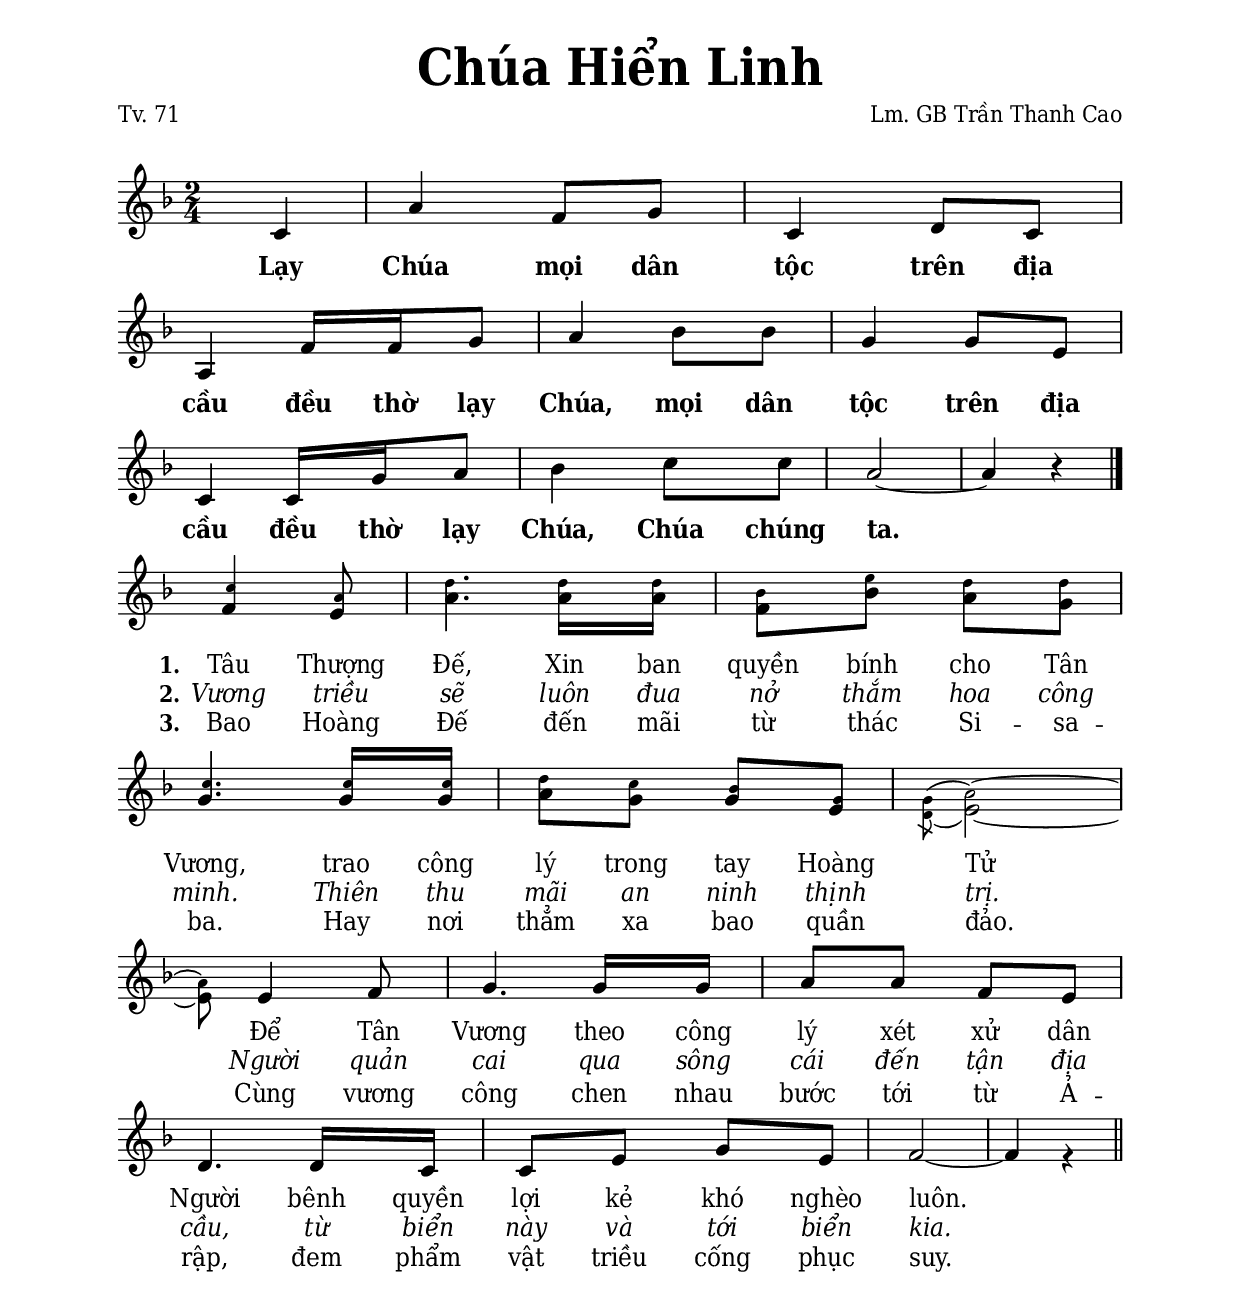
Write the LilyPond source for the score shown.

% Cài đặt chung
\version "2.22.1"
\include "english.ly"

\header {
  title = \markup { \fontsize #3 "Chúa Hiển Linh" }
  poet = "Tv. 71"
  composer = "Lm. GB Trần Thanh Cao"
  arranger = " "
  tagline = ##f
}

% Nhạc điệp khúc
nhacDiepKhuc = \relative c' {
  \once \override NoteColumn.X-offset = 5 <>
  \partial 4 c4 |
  a' f8 g |
  c,4 d8 c |
  a4 f'16 f g8 |
  a4 bf8 bf |
  g4 g8 e |
  c4 c16 g' a8 |
  bf4 c8 c |
  a2 ~ |
  a4 r \bar "|."
}

% Nhạc phiên khúc
nhacPhienKhucSop = \relative c' {
  \partial 4. f4 e8 |
  a4. a16 a |
  f8 bf a g |
  g4. g16 g |
  a8 g g e |
  \slashedGrace { \stemDown d8 _( } e2) ~ |
  e8
  \stemUp e4 f8 |
  g4. g16 g |
  a8 a f e |
  d4. d16 c |
  c8 e g e |
  f2 ~ |
  f4 r \bar "||"
}

nhacPhienKhucBas = \relative c'' {
  c4 a8 |
  d4. d16 d |
  bf8 e d d |
  c4. c16 c |
  d8 c bf g |
  \slashedGrace { g8 ^( } a2) ~ |
  a8
  \skip 4.
  \skip 2
  \skip 2
  \skip 2
  \skip 2
  \skip 2
  \skip 2
}

% Lời điệp khúc
loiDiepKhuc = \lyricmode {
  Lạy Chúa mọi dân tộc trên địa
  \override LyricText.extra-offset = #'(0 . 0.5)
  cầu đều thờ lạy Chúa,
  mọi dân tộc trên địa cầu đều thờ lạy Chúa,
  Chúa chúng ta.
}

% Lời phiên khúc
loiPhienKhucMot = \lyricmode {
  \set stanza = #"1."
  Tâu Thượng Đế, Xin ban quyền bính cho Tân Vương,
  trao công lý trong tay Hoàng Tử
  Để Tân Vương theo công lý xét xử dân Người
  bênh quyền lợi kẻ khó nghèo luôn.
}

loiPhienKhucHai = \lyricmode {
  \override Lyrics.LyricText.font-shape = #'italic
  \set stanza = #"2."
  Vương triều sẽ luôn đua nở thắm hoa công minh.
  Thiên thu mãi an ninh thịnh trị.
  Người quản cai qua sông cái đến tận địa cầu,
  từ biển này và tới biển kia.
}

loiPhienKhucBa = \lyricmode {
  \set stanza = #"3."
  Bao Hoàng Đế đến mãi từ thác Si -- sa -- ba.
  Hay nơi thẳm xa bao quần đảo.
  Cùng vương công chen nhau bước tới từ Ả -- rập,
  đem phẩm vật triều cống phục suy.
}

% Dàn trang
\paper {
  #(set-paper-size "a4")
  top-margin = 20\mm
  bottom-margin = 10\mm
  left-margin = 20\mm
  right-margin = 20\mm
  indent = #0
  #(define fonts
    (make-pango-font-tree
      "Deja Vu Serif Condensed"
      "Deja Vu Serif Condensed"
      "Deja Vu Serif Condensed"
      (/ 20 20)))
  page-count = #1
  system-system-spacing = #'((basic-distance . 12)
                             (minimum-distance . 12.5)
                             (padding . 1))
  score-system-spacing = #'((basic-distance . 12)
                             (minimum-distance . 12)
                             (padding . 1))
}

% Thiết lập tông và nhịp
TongNhip = { \key f \major \time 2/4 }

% Đổi kích thước nốt cho bè phụ
notBePhu =
#(define-music-function (font-size music) (number? ly:music?)
   (for-some-music
     (lambda (m)
       (if (music-is-of-type? m 'rhythmic-event)
           (begin
             (set! (ly:music-property m 'tweaks)
                   (cons `(font-size . ,font-size)
                         (ly:music-property m 'tweaks)))
             #t)
           #f))
     music)
   music)


\score {
  \new ChoirStaff <<
    \new Staff = diepKhuc \with {
        \consists "Merge_rests_engraver"
        %\magnifyStaff #(magstep +1)
      }
      <<
      \new Voice = beSop {
        \TongNhip \stemNeutral \nhacDiepKhuc
      }
    >>
    \new Lyrics \with {
          \override VerticalAxisGroup.
            nonstaff-relatedstaff-spacing.padding = #1.5
          \override VerticalAxisGroup.
            nonstaff-unrelatedstaff-spacing.padding = #1
        }
        \lyricsto beSop \loiDiepKhuc
  >>
  \layout {
    \override Lyrics.LyricText.font-series = #'bold
    %\override Lyrics.LyricText.font-size = #+2
    \override Lyrics.LyricSpace.minimum-distance = #4
    \override Score.BarNumber.break-visibility = ##(#f #f #f)
    \override Score.SpacingSpanner.uniform-stretching = ##t
  }
}

\score {
  \new ChoirStaff <<
    \new Staff = diepKhuc \with {
        \consists "Merge_rests_engraver"
        %\magnifyStaff #(magstep +1)
        printPartCombineTexts = ##f
      }
    <<
      \new Voice \TongNhip \partCombine 
        \notBePhu -3 { \nhacPhienKhucBas }
        \nhacPhienKhucSop
      \new NullVoice = nhacThamChieu \nhacPhienKhucSop
      \new Lyrics \with {
          \override VerticalAxisGroup.
            nonstaff-relatedstaff-spacing.padding = #1.5
          \override VerticalAxisGroup.
            nonstaff-unrelatedstaff-spacing.padding = #2
        }
        \lyricsto nhacThamChieu \loiPhienKhucMot
    \new Lyrics \lyricsto nhacThamChieu \loiPhienKhucHai
    \new Lyrics \lyricsto nhacThamChieu \loiPhienKhucBa
      >>
  >>
  \layout {
    \override Staff.TimeSignature.transparent = ##t
    %\override Lyrics.LyricText.font-size = #+2
    \override Lyrics.LyricSpace.minimum-distance = #4.5
    \override Score.BarNumber.break-visibility = ##(#f #f #f)
    \override Score.SpacingSpanner.uniform-stretching = ##t
  }
}
